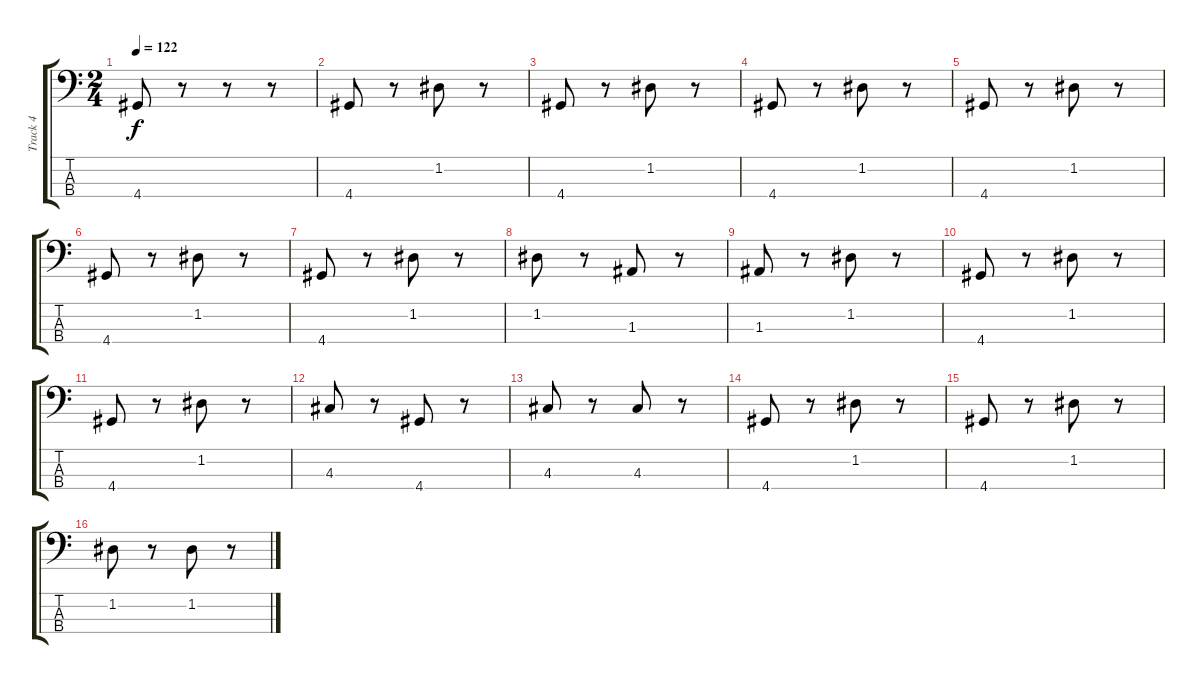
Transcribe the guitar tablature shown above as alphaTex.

\track ("Track 4" "Track 4") {instrument electricbassfinger}
\staff {score tabs}
\tuning (G2 D2 A1 E1) {hide}
\ts (2 4)
\tempo 122
\clef f4
\ks c
4.4.8{dy f} r.8 r.8 r.8 |
4.4.8 r.8 1.2.8 r.8 |
4.4.8 r.8 1.2.8 r.8 |
4.4.8 r.8 1.2.8 r.8 |
4.4.8 r.8 1.2.8 r.8 |
4.4.8 r.8 1.2.8 r.8 |
4.4.8 r.8 1.2.8 r.8 |
1.2.8 r.8 1.3.8 r.8 |
1.3.8 r.8 1.2.8 r.8 |
4.4.8 r.8 1.2.8 r.8 |
4.4.8 r.8 1.2.8 r.8 |
4.3.8 r.8 4.4.8 r.8 |
4.3.8 r.8 4.3.8 r.8 |
4.4.8 r.8 1.2.8 r.8 |
4.4.8 r.8 1.2.8 r.8 |
1.2.8 r.8 1.2.8 r.8
